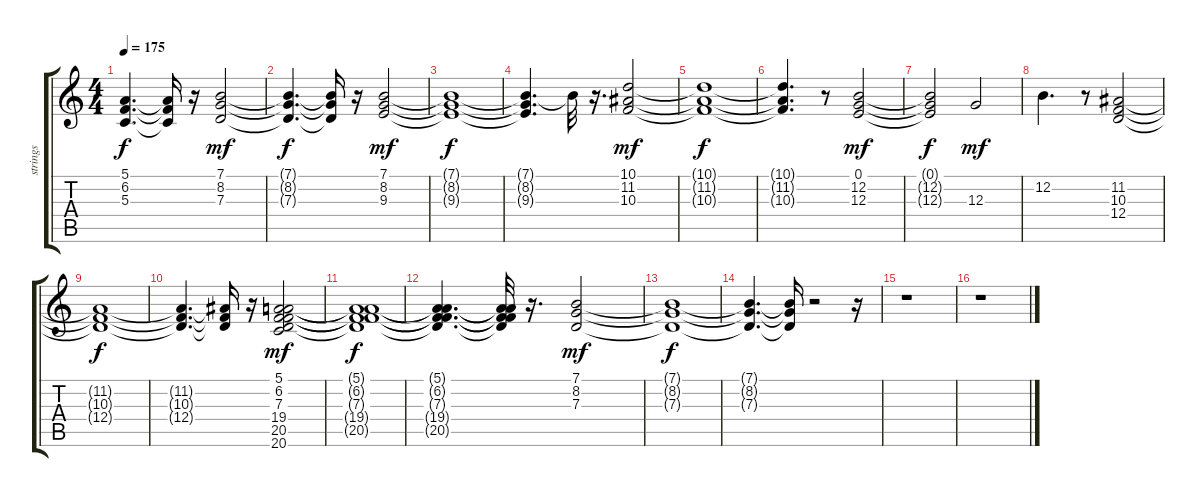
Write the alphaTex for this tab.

\track ("strings" "strings") {instrument synthstrings1}
\staff {score tabs}
\tuning (E4 B3 G3 D3 A2 E2) {hide}
\ts (4 4)
\tempo 175
\clef g2
\ks c
(5.1{t} 6.2{t} 5.3{t}).4{d dy f} (5.1{t} 6.2{t} 5.3{t}).16 r.16 (7.1 8.2 7.3).2{dy mf} |
(7.1{t} 8.2{t} 7.3{t}).4{d dy f} (7.1{t} 8.2{t} 7.3{t}).16 r.16 (7.1 8.2 9.3).2{dy mf} |
(7.1{t} 8.2{t} 9.3{t}).1{dy f} |
(7.1{t} 8.2{t} 9.3{t}).4{d} 7.1{t}.32 r.16{d} (10.1 11.2 10.3).2{dy mf} |
(10.1{t} 11.2{t} 10.3{t}).1{dy f} |
(10.1{t} 11.2{t} 10.3{t}).4{d} r.8 (0.1 12.2 12.3).2{dy mf} |
(0.1{t} 12.2{t} 12.3{t}).2{dy f} 12.3.2{dy mf} |
12.2.4{d} r.8 (11.2 10.3 12.4).2 |
(11.2{t} 10.3{t} 12.4{t}).1{dy f} |
(11.2{t} 10.3{t} 12.4{t}).4{d} (11.2{t} 10.3{t} 12.4{t}).16 r.16 (5.1 6.2 7.3 19.4 20.5 20.6).2{dy mf} |
(5.1{t} 6.2{t} 7.3{t} 19.4{t} 20.5{t}).1{dy f} |
(5.1{t} 6.2{t} 7.3{t} 19.4{t} 20.5{t}).4{d} (5.1{t} 6.2{t} 7.3{t} 19.4{t} 20.5{t}).32 r.16{d} (7.1 8.2 7.3).2{dy mf} |
(7.1{t} 8.2{t} 7.3{t}).1{dy f} |
(7.1{t} 8.2{t} 7.3{t}).4{d} (7.1{t} 8.2{t} 7.3{t}).16 r.2 r.16 |
r.1 |
r.1
